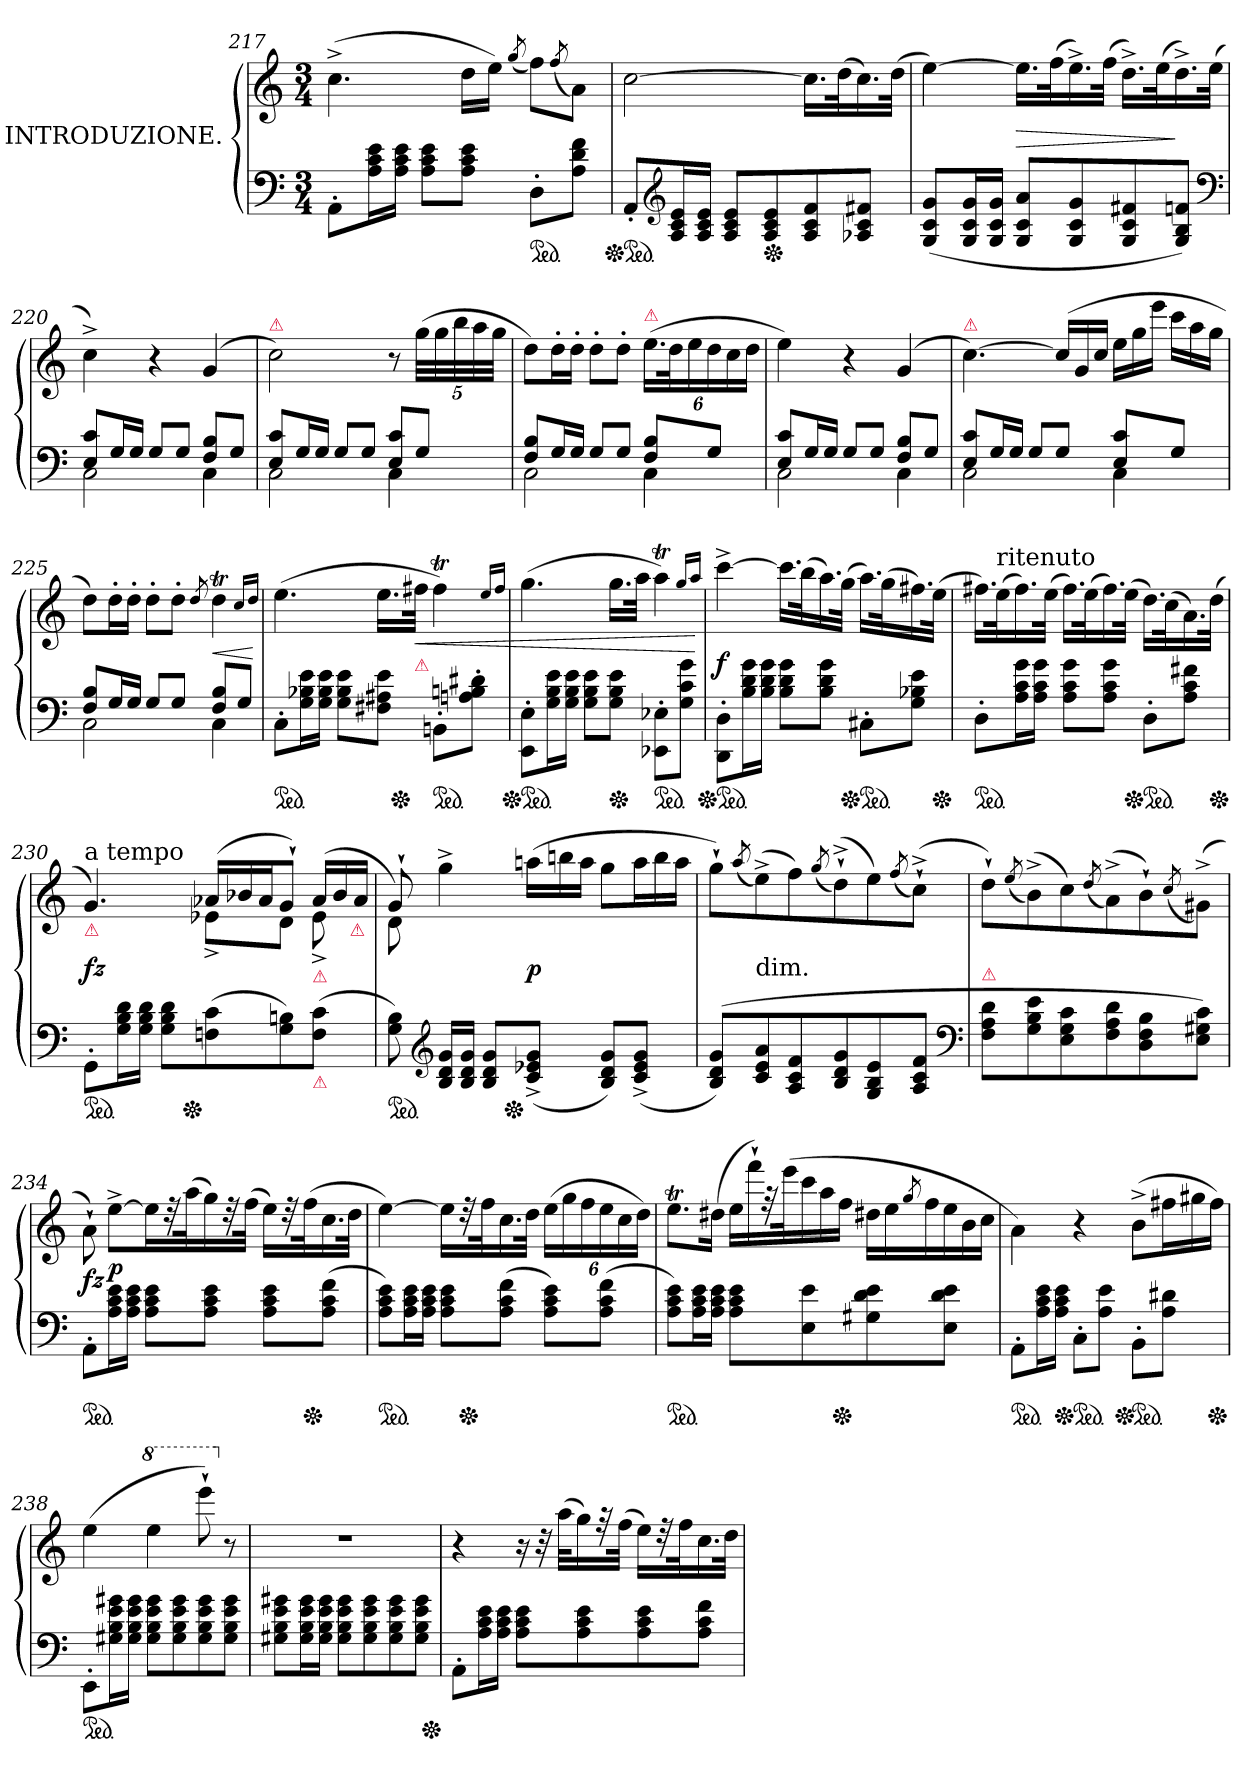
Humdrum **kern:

**kern	**kern	**dynam
*part1	*part1	*part1
*staff2	*staff1	*staff1/2
*I"INTRODUZIONE.	*	*
*clefF4	*clefG2	*
*k[]	*k[]	*
*M3/4	*M3/4	*
=217	=217	=217
8AA'L	(4.cc^	.
16A 16c 16eL	.	.
16A 16c 16eJJ	.	.
8A 8c 8eL	.	.
8A 8c 8eJ	16ddLL	.
.	16eeJJ)	.
.	(8qgg/	.
*ped	*	*
8D'L	8ffL)	.
.	(8qff/	.
8A 8d 8fJ	8aJ)	.
=218	=218	=218
*Xped	*	*
*ped	*	*
8AA'/L	[2cc	.
*clefG2	*	*
16A/ 16c/ 16e/L	.	.
16A/ 16c/ 16e/JJ	.	.
8A 8c 8eL	.	.
*Xped	*	*
8A 8c 8e	.	.
8A 8c 8f	16.ccLL]	.
.	(>32ddK	.
8A-X 8c 8f#XJ	16.cc)	.
.	(32ddJJk	.
=219	=219	=219
(8G 8c 8gL	[4ee)	.
16G 16c 16gL	.	.
16G 16c 16gJJ	.	.
8G 8c 8aL	16.eeLL]	>
.	(32ffK	.
8G 8c 8g	16.ee^<)	.
.	(32ffJJk	.
8G 8c 8f#X	16.dd^<LL)	.
.	(32eeK	.
8G 8B 8fnJ)	16.dd^<)	]
.	(32eeJJk	.
*clefF4	*	*
=220	=220	=220
*^	*	*
8E 8cL	2C	4cc^<)	.
16GL	.	.	.
16GJJ	.	.	.
8GL	.	4r	.
8GJ	.	.	.
8F 8BL	4C	(4g	.
8GJ	.	.	.
=221	=221	=221	=221
!	!	!LO:TX:a:color=crimson:t=⚠	!
8E 8cL	2C	2cc)	.
16GL	.	.	.
16GJJ	.	.	.
8GL	.	.	.
8GJ	.	.	.
8E 8cL	4C	8r	.
8GJ	.	(40ggLLL	.
.	.	40gg	.
.	.	40bb	.
.	.	40aa	.
.	.	40ggJJJ	.
=222	=222	=222	=222
8F 8BL	2C	8ddL)	.
16GL	.	16dd'L	.
16GJJ	.	16dd'JJ	.
8GL	.	8dd'L	.
8GJ	.	8dd'J	.
!	!	!LO:TX:a:color=crimson:t=⚠	!
8F 8BL	4C	(24.eeLL	.
.	.	48ddK	.
.	.	24ee	.
8GJ	.	24dd	.
.	.	24cc	.
.	.	24ddJJ	.
=223	=223	=223	=223
8E 8cL	2C	4ee)	.
16GL	.	.	.
16GJJ	.	.	.
8GL	.	4r	.
8GJ	.	.	.
8F 8BL	4C	(4g	.
8GJ	.	.	.
=224	=224	=224	=224
!	!	!LO:TX:a:color=crimson:t=⚠	!
8E 8cL	2C	[4.cc)	.
16GL	.	.	.
16GJJ	.	.	.
8GL	.	.	.
*	*	*Xtuplet	*
8GJ	.	(24ccLL]	.
.	.	24g	.
.	.	24ccJJ	.
8E 8cL	4C	24eeLL	.
.	.	24gg	.
.	.	24eeeJJ	.
8GJ	.	24cccLL	.
.	.	24aa	.
.	.	24ggJJ	.
=225	=225	=225	=225
8F 8BL	2C	8ddL)	.
16GL	.	16dd'L	.
16GJJ	.	16dd'JJ	.
8GL	.	8dd'L	.
8GJ	.	8dd'J	.
.	.	8qdd/	.
8F 8BL	4C	4ddT	<
8GJ	.	.	.
*v	*v	*	*
.	16qqccLL	.
.	16qqddJJ	.
.	.	[
=226	=226	=226
*ped	*	*
*	*^	*
8C'L	(4.eeTTT	4ryy	.
16G 16B-X 16eL	.	.	.
16G 16B- 16eJJ	.	.	.
8G 8B- 8eL	.	8ryy	.
8F#X 8A#X 8eJ	16.eeLL	32.ryy	.
*Xped	*	*	*
.	.	4ryy	.
!	!LO:TX:b:color=crimson:t=⚠	!	!
!	!	!	!LO:HP:b
.	32ff#XJJk	.	<
*ped	*	*	*
8BBn'L	4ff#t)	.	.
8An' 8Bn' 8d#X'J	.	.	.
.	.	16ryy	.
.	.	64ryy	.
.	16qqeeLL	.	.
.	16qqff#JJ	.	.
*	*v	*v	*
=227	=227	=227
*Xped	*	*
*ped	*	*
8EE' 8E'L	(4.gg	.
16G 16B 16eL	.	.
16G 16B 16eJJ	.	.
8G 8B 8eL	.	.
*Xped	*	*
8G 8B 8eJ	16.ggLL	.
.	32aaJJk	.
*ped	*	*
8EE-X' 8E-X'L	4aaT)	.
8G 8c 8gJ	.	.
.	16qqggLL	.
.	16qqaaJJ	.
.	.	[
=228	=228	=228
*Xped	*	*
*ped	*	*
8DD' 8D'L	[4ccc^	f
16B 16d 16gL	.	.
16B 16d 16gJJ	.	.
8B 8d 8gL	16.cccLL]	.
.	(32bbK	.
8B 8d 8gJ	16.aa)	.
*Xped	*	*
.	(32ggJJk	.
*ped	*	*
8C#X'L	16.aaLL)	.
.	(32ggK	.
8G 8B-X 8eJ	16.ff#X)	.
*Xped	*	*
.	(32eeJJk	.
=229	=229	=229
*ped	*	*
8D'L	16.ff#XLL)	.
!	!LO:TX:a:t=ritenuto	!
.	(32eeK	.
16A 16c 16gL	16.ff#)	.
16A 16c 16gJJ	.	.
.	(32eeJJk	.
8A 8c 8gL	16.ff#LL)	.
.	(32eeK	.
8A 8c 8gJ	16.ff#)	.
*Xped	*	*
.	(32eeJJk	.
*ped	*	*
8D'L	16.ddLL)	.
.	(32ccK	.
8A 8c 8f#XJ	16.a)	.
*Xped	*	*
.	(32ddJJk	.
=230	=230	=230
*	*^	*
!	!LO:TX:a:t=a tempo	!	!
!	!LO:TX:b:color=crimson:t=⚠	!	!
*ped	*	*	*
*	*	*^	*
8GG'L	4.g)	4.rAyy	4ryy	fz
16G 16B 16dL	.	.	.	.
16G 16B 16dJJ	.	.	.	.
8G 8B 8dL	.	.	16ryy	.
*Xped	*	*	*	*
.	.	.	4..ryy	.
(8Fn 8c	(24a-XLL	8e-X^<L	.	.
.	24b-X	.	.	.
.	24a-J	.	.	.
8G 8Bn)	8g`J)	8dJ	.	.
!	!LO:TX:b:color=crimson:t=⚠	!	!	!
!LO:TX:b:color=crimson:t=⚠	!	!	!	!
(8F 8cJ	(24a-LL	8e-^<	.	.
.	24b-	.	.	.
!	!LO:TX:b:color=crimson:t=⚠	!	!	!
.	24a-JJ	.	.	.
=231	=231	=231	=231	=231
*ped	*	*	*	*
8G 8B)	8g`)	8d	4ryy	.
*clefG2	*	*	*	*
16B 16d 16gLL	4gg^	8rgggyy	.	.
16B 16d 16gJJ	.	.	.	.
8B 8d 8gL	.	2reeeyy	16ryy	.
*Xped	*	*	*	*
.	.	.	4..ryy	.
(8c^> 8e-X^> 8g^>J	(24aanLL	.	.	p
.	24bbn	.	.	.
.	24aaJJ	.	.	.
8B 8d 8gL)	8ggL	.	.	.
(8c^> 8e-^> 8g^>J	24aaL	.	.	.
.	24bb	.	.	.
.	24aaJJ	.	.	.
*	*v	*v	*v	*
=232	=232	=232
(8B 8d 8gL)	8gg`L)	.
.	(8qaa/	.
!	!LO:TX:c:t=dim.	!
8c 8e 8a	(8ee^<)	.
8A 8c 8f	8ff)	.
.	(8qgg/	.
8B 8d 8g	(8dd`>^<)	.
8G 8B 8e	8ee)	.
.	(8qff/	.
8A 8c 8fJ	(8cc`>^<J)	.
*clefF4	*	*
=233	=233	=233
!LO:TX:a:color=crimson:t=⚠	!	!
8F 8A 8dL	8dd`L)	.
.	(8qee	.
8G 8B 8e	(8b^<)	.
8E 8G 8c	8cc)	.
.	(8qdd/	.
8F 8A 8d	(8a^<)	.
8D 8F 8B	8b`>)	.
.	(8qcc/	.
8E 8G#X 8cJ)	(8g#X^<J)	.
=234	=234	=234
*ped	*	*
8AA'L	8a`>\)	fz
16A 16c 16eL	[8ee^<L	p
16A 16c 16eJJ	.	.
8A 8c 8eL	16eeL]	.
.	32rdd	.
.	(32aaK	.
8A 8c 8eJ	16gg)	.
.	32rdd	.
.	(32ffJJk	.
8A 8c 8eL	16eeLL)	.
.	32rdd	.
*Xped	*	*
.	(32ffK	.
(8A 8c 8fJ	16.cc	.
.	32ddJJk	.
=235	=235	=235
*ped	*	*
8A 8c 8eL)	[4ee)	.
16A 16c 16eL	.	.
16A 16c 16eJJ	.	.
8A 8c 8eL	16eeLL]	.
*Xped	*	*
.	32rdd	.
.	32ffK	.
(8A 8c 8fJ	16.cc	.
.	32ddJJk	.
*	*tuplet	*
8A 8c 8eL)	(24eeLL	.
.	24gg	.
.	24ff	.
(8A 8c 8fJ	24ee	.
.	24cc	.
.	24ddJJ)	.
=236	=236	=236
*ped	*	*
8A 8c 8eL)	8.eetL	.
16A 16c 16eL	.	.
16A 16c 16eJJ	(16dd#XJk	.
*	*Xtuplet	*
8A 8c 8eL	24eeLL	.
.	24fff`)	.
.	48rff	.
.	(>48eeeK	.
8E 8e	24ccc	.
.	24aa	.
*Xped	*	*
.	24ffJJ	.
8G#X 8d 8e	24dd#XLL	.
.	24ee	.
.	8qgg/	.
.	24ff	.
8E 8d 8eJ	24ee	.
.	24b	.
.	24ccJJ	.
=237	=237	=237
*ped	*	*
*	*^	*
8AA'L	4a\)	4..ryy	.
16A 16c 16eL	.	.	.
*Xped	*	*	*
16A 16c 16eJJ	.	.	.
*ped	*	*	*
8C'L	4r	.	.
8A 8eJ	.	.	.
*Xped	*	*	*
.	.	4ryy	.
*ped	*	*	*
8BB'L	(8b^<L	.	.
8A 8d#XJ	24ff#XL	.	.
.	24gg#X	.	.
.	.	16ryy	.
*Xped	*	*	*
.	24ff#JJ)	.	.
=238	=238	=238	=238
!LO:TX:b:color=crimson:t=⚠	!	!	!
*	*v	*v	*
*ped	*	*
8EE'</L	(4ee	.
16G#X\ 16B\ 16e\ 16g#X\L	.	.
16G#\ 16B\ 16e\ 16g#\JJ	.	.
*	*8va	*
8G# 8B 8e 8g#L	4eee	.
8G# 8B 8e 8g#	.	.
8G# 8B 8e 8g#	8eeee`)	.
*	*X8va	*
8G# 8B 8e 8g#J	8r	.
=239	=239	=239
8G#X 8B 8e 8g#XL	2.rdd	.
16G# 16B 16e 16g#L	.	.
16G# 16B 16e 16g#JJ	.	.
8G# 8B 8e 8g#L	.	.
8G# 8B 8e 8g#	.	.
8G# 8B 8e 8g#	.	.
8G# 8B 8e 8g#J	.	.
*Xped	*	*
=240	=240	=240
8AA'L	4r	.
16A 16c 16eL	.	.
16A 16c 16eJJ	.	.
8A 8c 8eL	16r	.
.	32r	.
.	(32aaKLL	.
8A 8c 8e	16gg)	.
.	32rff	.
.	(32ffJJk	.
8A 8c 8e	16eeLL)	.
.	32rdd	.
.	32ffK	.
8A 8c 8fJ	16.cc	.
.	32ddJJk	.
=	=	=
*-	*-	*-
